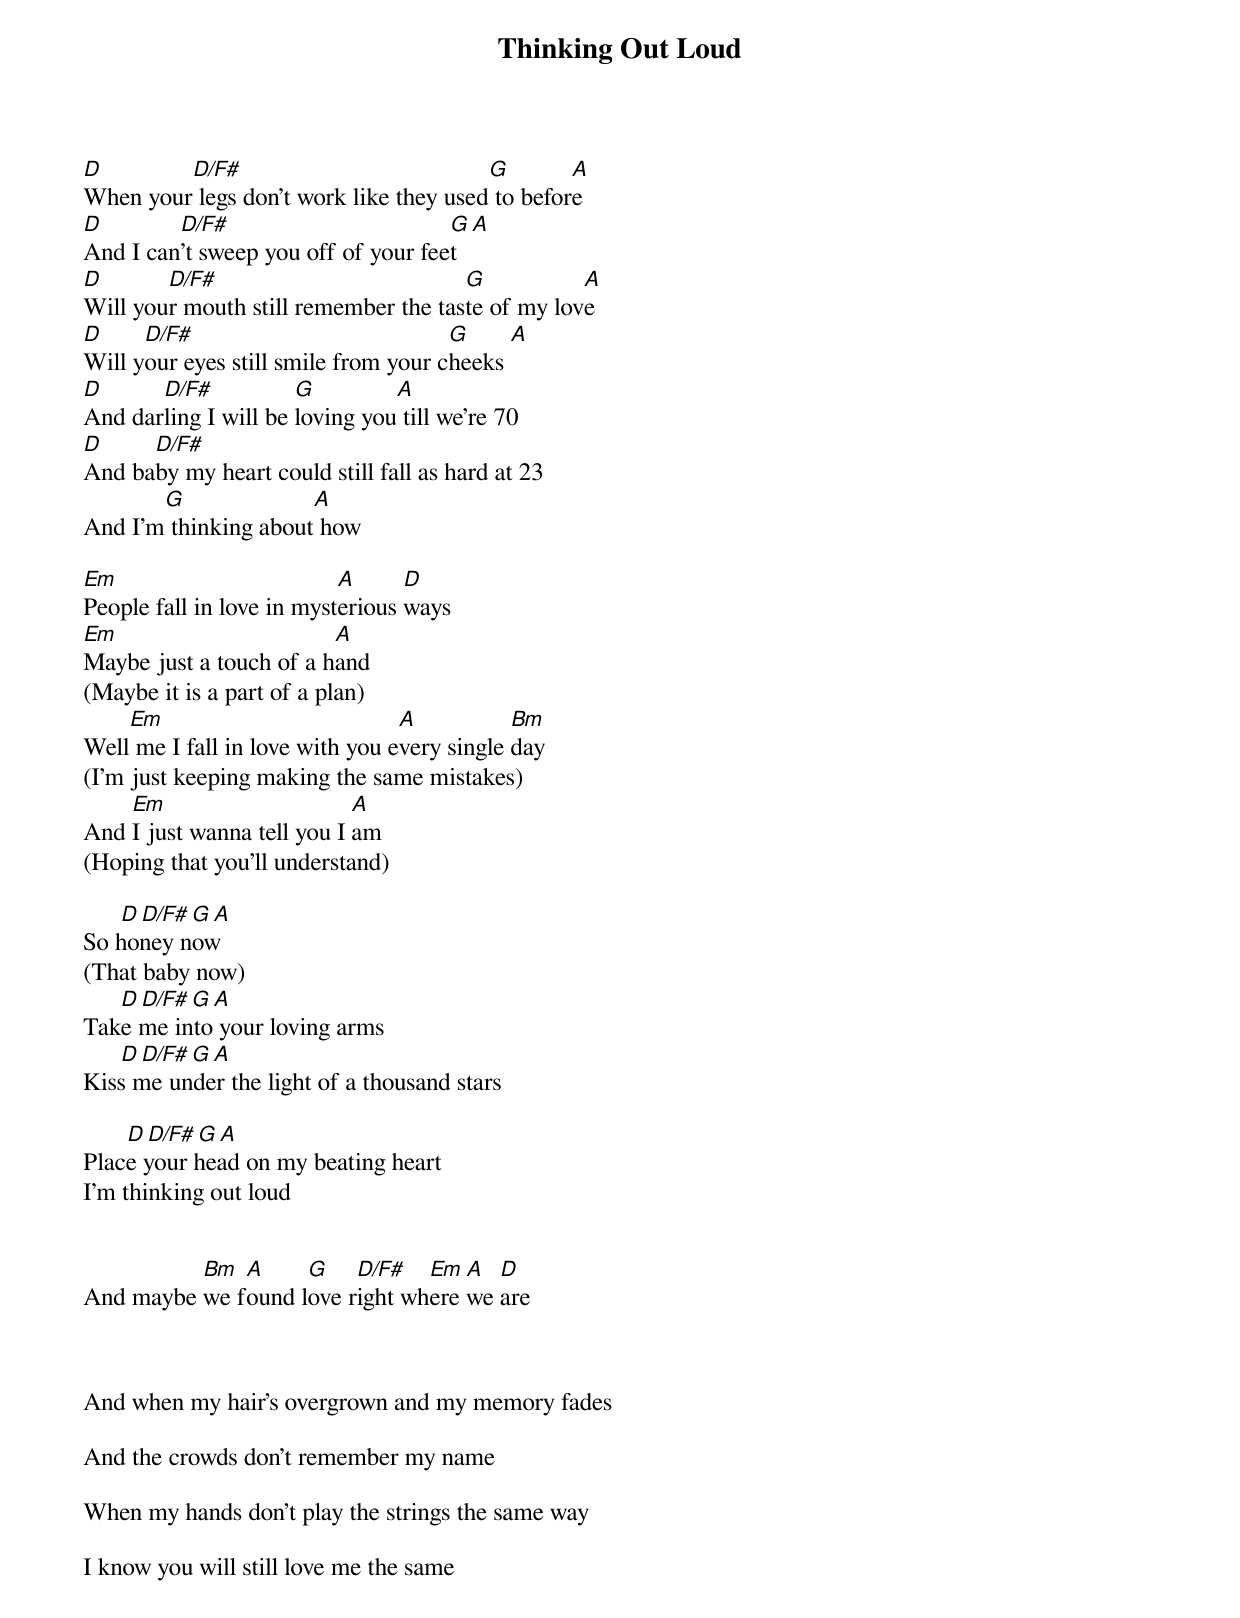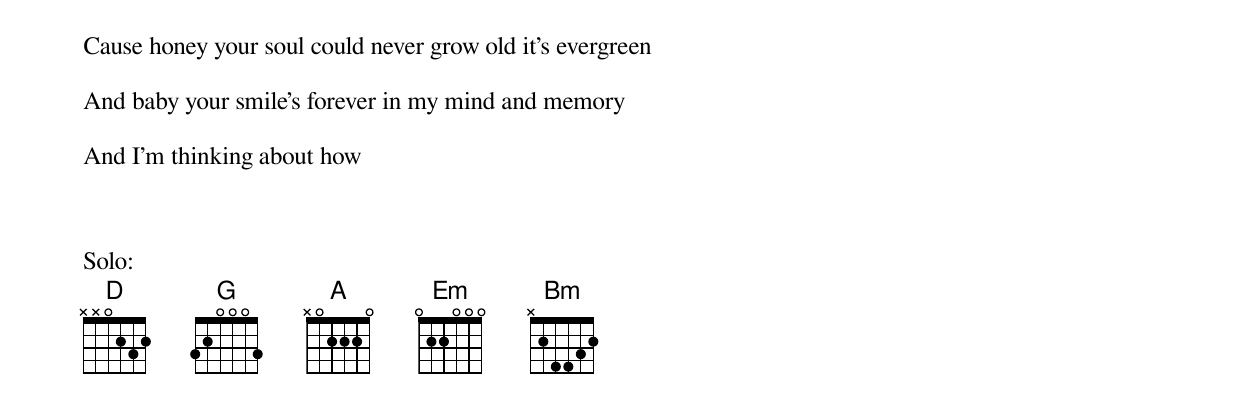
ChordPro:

{title:Thinking Out Loud}

[D]When your[D/F#] legs don't work like they used[G] to befor[A]e
[D]And I can[D/F#]’t sweep you off of your fee[G]t[A]
[D]Will you[D/F#]r mouth still remember the tas[G]te of my lov[A]e
[D]Will y[D/F#]our eyes still smile from your c[G]heeks [A]
[D]And dar[D/F#]ling I will be [G]loving you[A] till we're 70
[D]And ba[D/F#]by my heart could still fall as hard at 23
And I’m[G] thinking about[A] how

[Em]People fall in love in myst[A]erious [D]ways
[Em]Maybe just a touch of a h[A]and
(Maybe it is a part of a plan)
Well[Em] me I fall in love with you e[A]very single [Bm]day
(I'm just keeping making the same mistakes)
And [Em]I just wanna tell you I [A]am
(Hoping that you'll understand)

      [D][D/F#][G][A]
So honey now
(That baby now)
      [D][D/F#][G][A]
Take me into your loving arms
      [D][D/F#][G][A]
Kiss me under the light of a thousand stars

       [D][D/F#][G][A]
Place your head on my beating heart
I'm thinking out loud


And maybe [Bm]we f[A]ound l[G]ove r[D/F#]ight wh[Em]ere [A]we [D]are



And when my hair's overgrown and my memory fades

And the crowds don't remember my name

When my hands don't play the strings the same way

I know you will still love me the same



Cause honey your soul could never grow old it's evergreen

And baby your smile's forever in my mind and memory

And I'm thinking about how



Solo:
